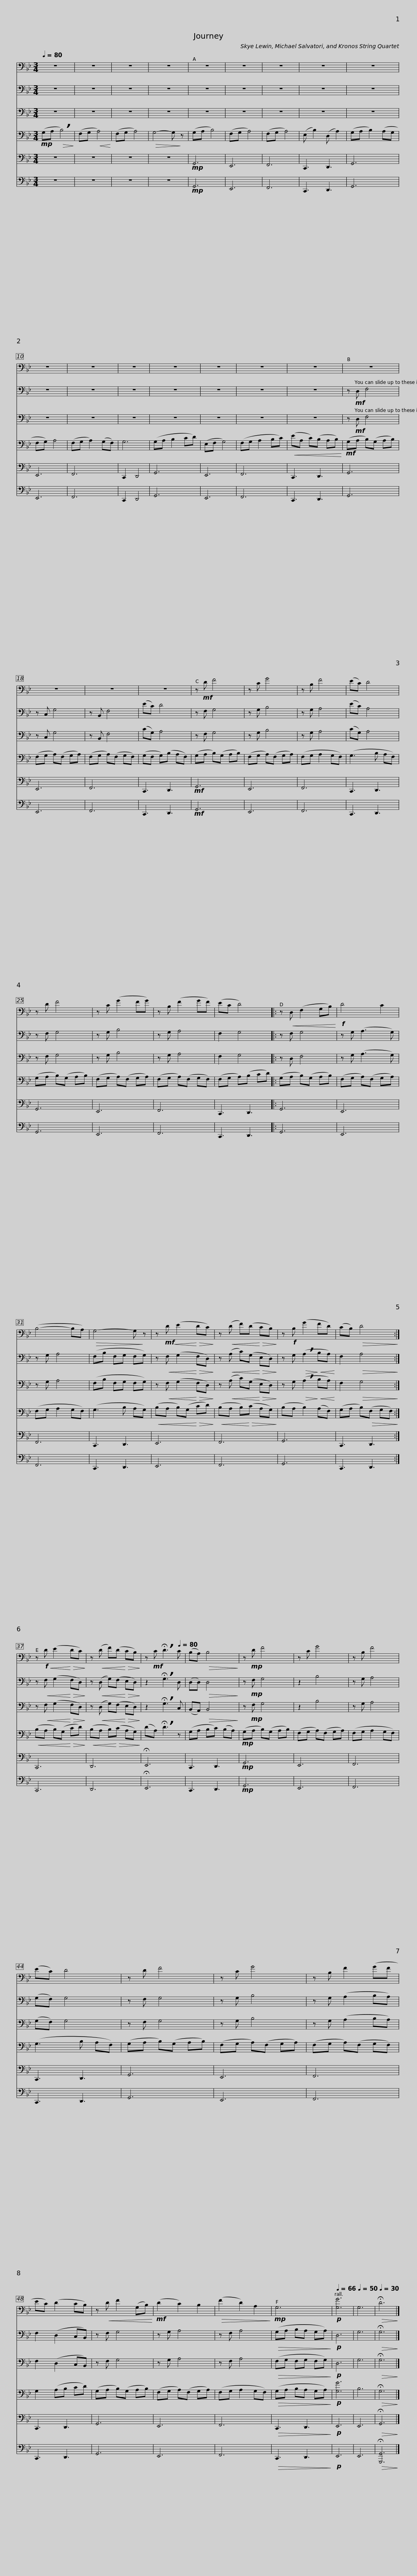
X:1
%%score 1 2 3 4 5 6
L:1/8
Q:1/4=80
M:3/4
I:linebreak $
K:Bb
V:1 bass
V:2 bass
V:3 bass
V:4 bass
V:5 bass
V:6 bass
V:1
 z6 | z6 | z6 | z6 | z6 | %5
 z6 | z6 | z6 | z6 | z6 |$ %10
 z6 | z6 | z6 | z6 | z6 | %15
 z6 | z6 | z6 |$ z6 | z6 | %20
 z!mf! D F4 | z C G4 | z B, F4 | (EC) D4 |$ z D F4 | %25
 z C (G2 FG) | z B, (F2 GF) | (EC D4) |: z!<(! D, (F,2 G,B,)!<)! |!f! D4 C2 |$ %30
 (B,4- B,A,) |!>(! G,4- G,!>)! z | z!mf!!<(! D (E2!<)!!>(! DC)!>)! | z!<(! (D F)(D!<)!!>(! CB,)!>)! | z!f! B, (G2 FD) | %35
 (CB,)!>(! D4!>)! :|$ z!f!!<(! D (E2!<)!!>(! DC)!>)! | z!<(! (D F)(D!<)!!>(! CB,)!>)! | z!mf! C[Q:1/4=20] !breath!!fermata!D3[Q:1/4=80] C | (B,A,)!>(! B,4!>)! | %40
 z!mp! D F4 | z C G4 |$ z B, F4 | (EC) D4 | z D F4 | %45
 z C G4 | z B, F2 (GF | EC) (D2 CB,) |$ z!<(! D F2 (G,B,)!<)! |!mf! (D2 C2) B,2 | %50
!>(! (F2 D2) A,2!>)! |!mp! G,6 |!p![Q:1/4=66] [G,G]6 |[Q:1/4=50] G,6 |[Q:1/4=30]!>(! !fermata!D6!>)! |] %55
V:2
 z6 | z6 | z6 | z6 | z6 | %5
 z6 | z6 | z6 | z6 | z6 |$ %10
 z6 | z6 | z6 | z6 | z6 | %15
 z6 | z!mf! D, F,4 | z C, G,4 |$ z B,, F,4 | (EC) D4 | %20
 z F, G,4 | z G, B,4 | z G, A,4 | (EC) A,4 |$ z F, G,4 | %25
 z G, B,4 | z G, A,4 | F,2 G,4 |: z F, G,4 | z G, (A,3 G,) |$ %30
 z G, A,4 | (F,B, F,G, F,G,) | z!<(! F, (G,2!<)!!>(! F,D,)!>)! | z!<(! (A, C)(G,!<)!!>(! E,D,)!>)! | z G,!>(! (!breath!A,2!>)!!<(! B,A,)!<)! | %35
 F,2!>(! A,4!>)! :|$ z!<(! F, (G,2!<)!!>(! F,D,)!>)! | z!<(! (D, G,)(F,!<)!!>(! E,D,)!>)! | z2 !breath!!fermata!G,3 D, | (D,D,)!>(! D,4!>)! | %40
 z!mp! F, G,4 | z2 B,4 |$ z G, A,4 | (G,F,) G,4 | z F, G,4 | %45
 z G, B,4 | z G, (A,2 B,A,) | F,2 (D,2 C,B,,) |$ z F, G,4 | z G, A,4 | %50
 z F, A,4 |!>(! (G,A, B,A, G,A,)!>)! |!p! D,6 | G,6 |!>(! !fermata!G,6!>)! |] %55
V:3
 z6 | z6 | z6 | z6 | z6 | %5
 z6 | z6 | z6 | z6 | z6 |$ %10
 z6 | z6 | z6 | z6 | z6 | %15
 z6 | z!mf! D, F,4 | z C, G,4 |$ z B,, F,4 | (CG,) A,4 | %20
 z F, G,4 | z G, B,4 | z G, A,4 | (CG,) A,4 |$ z F, G,4 | %25
 z G, B,4 | z G, A,4 | F,2 G,4 |: z D, F,4 | z G, (A,3 G,) |$ %30
 z G, A,4 | (F,B, F,G, F,G,) | z!<(! F, (G,2!<)!!>(! F,D,)!>)! | z!<(! (A, C)(G,!<)!!>(! E,D,)!>)! | z G,!>(! (!breath!A,2!>)!!<(! B,A,)!<)! | %35
 F,2!>(! G,4!>)! :|$ z!<(! F, (G,2!<)!!>(! F,D,)!>)! | z!<(! (D, G,)(F,!<)!!>(! E,D,)!>)! | z2 !breath!!fermata!G,3 C, | (B,,A,,)!>(! B,,4!>)! | %40
 z!mp! F, G,4 | z2 B,4 |$ z G, A,4 | (G,F,) G,4 | z F, G,4 | %45
 z G, B,4 | z G, (A,2 B,A,) | F,2 (D,2 C,B,,) |$ z F, G,4 | z G, A,4 | %50
 z F, A,4 |!>(! (F,G, F,G, F,G,)!>)! |!p! D,6 | G,6 |!>(! !fermata!G,6!>)! |] %55
V:4
!mp! (G,A,!>(! !breath!B,4)!>)! | (F,G,!<(! A,4)!<)! | (F,G, A,4) |!>(! G,4- G,!>)! z | (G,A, B,4) | %5
 (F,G, A,4) | (F,G, A,4) | (E, B,2) (D, A,2) | (G,A, B,2) (A,G, | F,G,) A,4 |$ %10
 (F,G, A,2) (G,F,) | G,6 | (G,A, B,2 CD) | (E,F, G,4) | (F,G, A,2 B,C) | %15
!<(! (EA, C)(B, A,B,)!<)! |!mf! (G,A, B,)(G, A,B,) | (F,G, A,)(F, G,A,) |$ (F,G, A,)(F, G,F,) | (G,F, G,)(B, A,F,) | %20
 (G,A, B,)(G, A,B,) | (F,G, A,)(F, G,A,) | (F,G, A,2 G,F,) | (G,3 B, A,F,) |$ (G,A, B,)(G, A,B,) | %25
 (F,G, A,)(F, G,A,) | (F,G, A,)(F, G,F,) | (F,G, A,)(B, CD) |: (G,A, B,)(G, A,B,) | (F,G, A,)(F, G,A,) |$ %30
 (F,G, A,2 G,F,) | (G,3 B, A,G,) |!<(! (B,A, B,)(G,!<)!!>(! CD)!>)! |!<(! (B,A, B,)!<)!!>(!(C A,G,)!>)! | (B,A, B,2) (A,F,) | %35
 (G,A, B,)!>(!(F, G,F,)!>)! :|$!<(! (B,A, B,)(G,!<)!!>(! CD)!>)! |!<(! (B,A, B,)!<)!!>(!(C A,G,)!>)! | (DA,) !breath!!fermata!D3 z | (G,A, B,C) (B,A,) | %40
!mp! (G,A, B,)(G, A,B,) | (F,G, A,)(F, G,A,) |$ (F,G, A,2 G,F,) | (G,3 B, A,F,) | (G,A, B,)(G, A,B,) | %45
 (F,G, A,)(F, G,A,) | (F,G, A,)(F, G,F,) | G,2 (A,B, CD) |$ (G,A, B,)(G, A,B,) | (F,G, A,)(F, G,A,) | %50
 (F,G, A,2 G,F,) |!>(! (G,A, B,A, G,A,)!>)! |!p! [G,G]6 | B,6 |!>(! !fermata!G,6!>)! |] %55
V:5
 z6 | z6 | z6 | z6 |!mp! G,,6 | %5
 E,,6 | F,,6 | C,,3 D,,3 | G,,6 | E,,6 |$ %10
 F,,6 | C,,2 D,,4 | G,,6 | E,,6 | F,,6 | %15
 C,,3 D,,3 | G,,6 | E,,6 |$ F,,6 | C,,3 D,,3 | %20
!mf! G,,6 | E,,6 | F,,6 | C,,3 D,,3 |$ G,,6 | %25
 E,,6 | F,,6 | C,,3 D,,3 |: G,,6 | E,,6 |$ %30
 F,,6 | C,,3 D,,3 | E,,6 | F,,6 | G,,6 | %35
 C,,3 D,,3 :|$ C,,6 | D,,6 | !fermata!E,,6 | C,,3 D,,3 | %40
!mp! G,,6 | E,,6 |$ F,,6 | C,,3 D,,3 | G,,6 | %45
 E,,6 | F,,6 | C,,3 D,,3 |$ G,,6 | E,,6 | %50
 F,,6 |!>(! C,,3 D,,3!>)! |!p! E,,6 | E,,6 |!>(! !fermata!G,,6!>)! |] %55
V:6
 z6 | z6 | z6 | z6 |!mp! G,,6 | %5
 E,,6 | F,,6 | C,,3 D,,3 | G,,6 | E,,6 |$ %10
 F,,6 | C,,2 D,,4 | G,,6 | E,,6 | F,,6 | %15
 C,,3 D,,3 | G,,6 | E,,6 |$ F,,6 | C,,3 D,,3 | %20
!mf! G,,6 | E,,6 | F,,6 | C,,3 D,,3 |$ G,,6 | %25
 E,,6 | F,,6 | C,,3 D,,3 |: G,,6 | E,,6 |$ %30
 F,,6 | C,,3 D,,3 | E,,6 | F,,6 | G,,6 | %35
 C,,3 D,,3 :|$ C,,6 | D,,6 | !fermata!E,,6 | C,,3 D,,3 | %40
!mp! G,,6 | E,,6 |$ F,,6 | C,,3 D,,3 | G,,6 | %45
 E,,6 | F,,6 | C,,3 D,,3 |$ G,,6 | E,,6 | %50
 F,,6 |!>(! C,,3 D,,3!>)! |!p! E,,6 | E,,6 |!>(! !fermata![G,,,G,,]6!>)! |] %55
